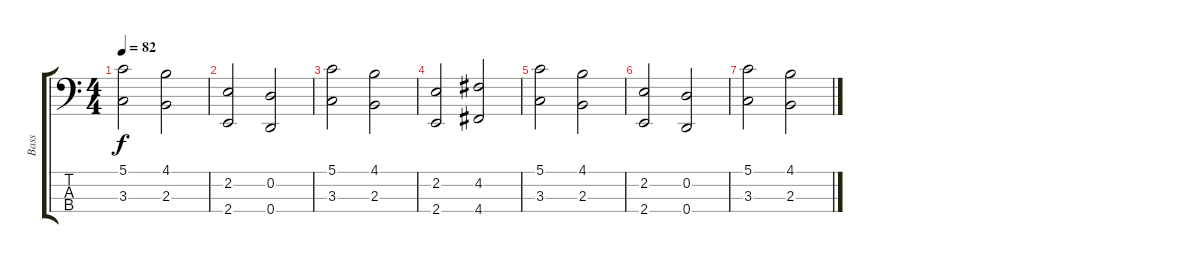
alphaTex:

\track ("Bass" "Bass") {instrument electricbasspick}
\staff {score tabs}
\tuning (G2 D2 A1 D1) {hide}
\ts (4 4)
\tempo 82
\clef f4
\ks c
(5.1 3.3).2{dy f} (4.1 2.3).2 |
(2.2 2.4).2 (0.2 0.4).2 |
(5.1 3.3).2 (4.1 2.3).2 |
(2.2 2.4).2 (4.2 4.4).2 |
(5.1 3.3).2 (4.1 2.3).2 |
(2.2 2.4).2 (0.2 0.4).2 |
(5.1 3.3).2 (4.1 2.3).2
